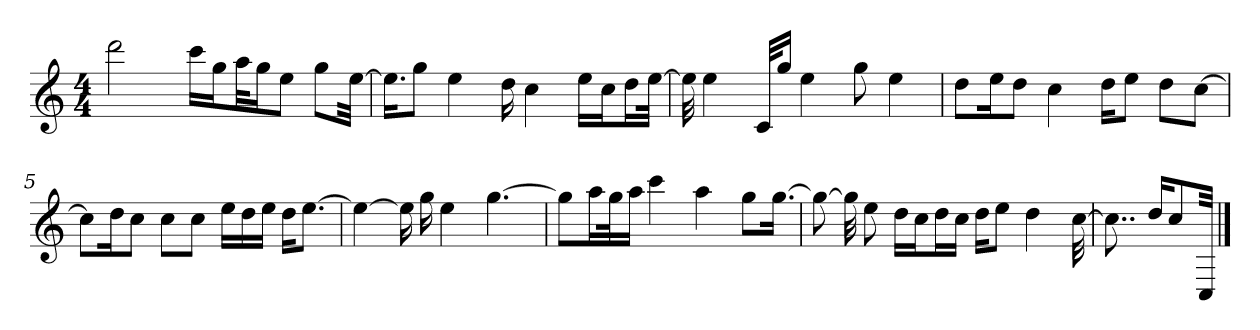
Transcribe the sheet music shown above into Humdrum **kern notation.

**kern
*part1
*staff1
*clefG2
*M4/4
=1
2ddd
16ccc\LL
16gg\J
32aa\KL
16gg\J
8ee\J
8gg\L
[32ee\Jkk
=2
16.ee\KL]
8gg\J
4ee
16dd
4cc
16ee\LL
16cc\J
16dd\L
[32ee\JJk
=3
32ee]
4ee
32c/KLL
16gg/JJ
4ee
8gg
4ee
=4
8dd\L
16ee\K
8dd\J
4cc
16dd\KL
8ee\J
8dd\L
[8cc\J
=5
8cc\L]
16dd\K
8cc\J
8cc\L
8cc\J
16ee\LL
16dd\
16ee\JJ
16dd\KL
[8.ee\J
=6
4ee_
16ee]
16gg
4ee
[4.gg
=7
8gg\L]
16aa\L
32gg\K
16aa\JJ
4ccc
4aa
8gg\L
[16.gg\Jk
=8
8gg_
32gg]
8ee
16dd\LL
16cc\J
16dd\L
16cc\JJ
16dd\KL
8ee\J
4dd
[32cc
=9
8..cc]
16dd/KL
8cc/
32C/Jkk
==
*-
